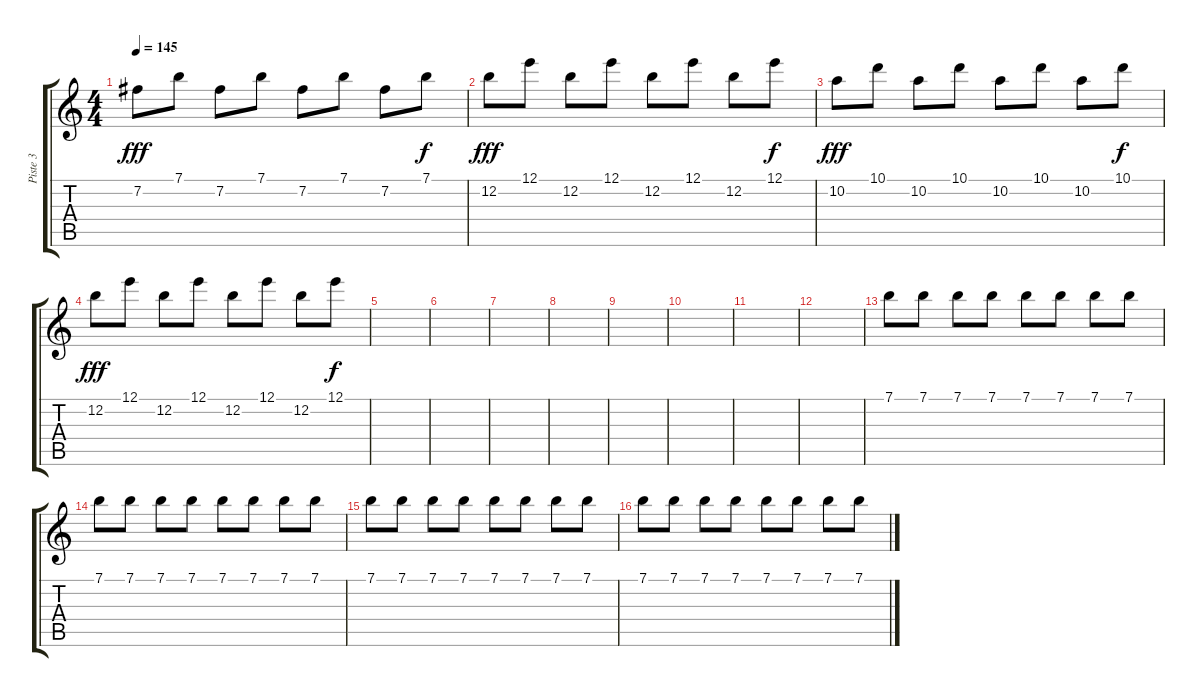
\track ("Piste 3" "Piste 3") {instrument distortionguitar}
\staff {score tabs}
\tuning (E4 B3 G3 D3 A2 E2) {hide}
\ts (4 4)
\tempo 145
\clef g2
\ks c
7.2.8{dy fff} 7.1.8 7.2.8 7.1.8 7.2.8 7.1.8 7.2.8 7.1.8{dy f} |
12.2.8{dy fff} 12.1.8 12.2.8 12.1.8 12.2.8 12.1.8 12.2.8 12.1.8{dy f} |
10.2.8{dy fff} 10.1.8 10.2.8 10.1.8 10.2.8 10.1.8 10.2.8 10.1.8{dy f} |
12.2.8{dy fff} 12.1.8 12.2.8 12.1.8 12.2.8 12.1.8 12.2.8 12.1.8{dy f} |
|
|
|
|
|
|
|
|
7.1.8 7.1.8 7.1.8 7.1.8 7.1.8 7.1.8 7.1.8 7.1.8 |
7.1.8 7.1.8 7.1.8 7.1.8 7.1.8 7.1.8 7.1.8 7.1.8 |
7.1.8 7.1.8 7.1.8 7.1.8 7.1.8 7.1.8 7.1.8 7.1.8 |
7.1.8 7.1.8 7.1.8 7.1.8 7.1.8 7.1.8 7.1.8 7.1.8
